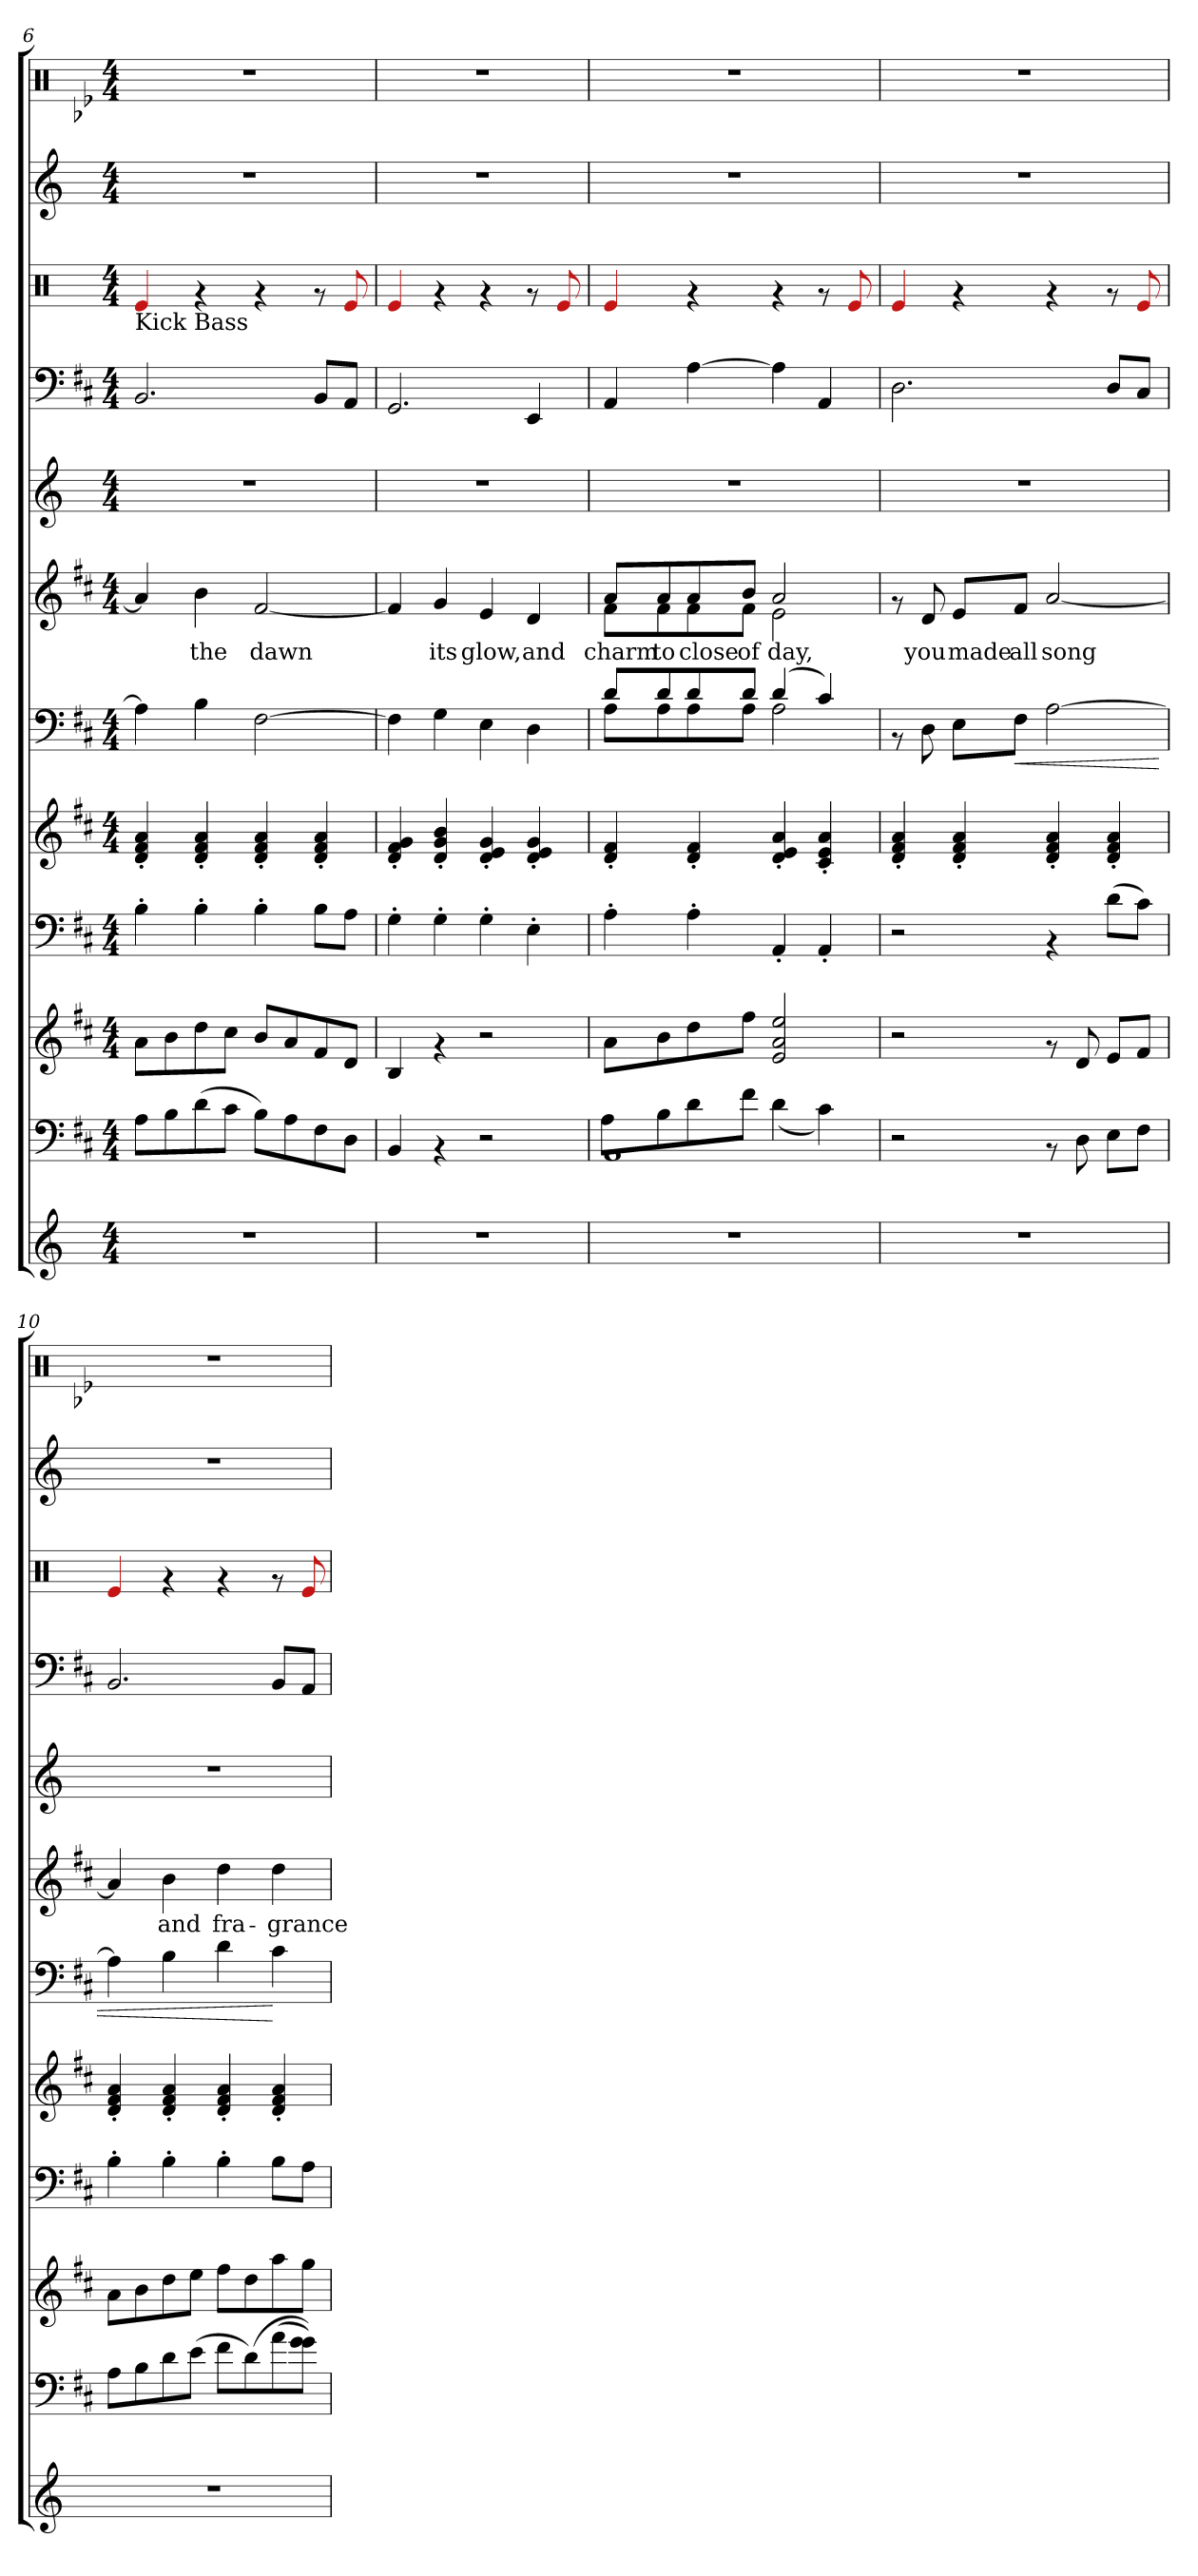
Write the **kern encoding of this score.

**kern	**kern	**kern	**kern	**kern	**kern	**dynam	**kern	**text	**kern	**kern	**kern	**kern	**kern
*part12	*part11	*part10	*part9	*part8	*part7	*part7	*part6	*part6	*part5	*part4	*part3	*part2	*part1
*staff12	*staff11	*staff10	*staff9	*staff8	*staff7	*staff7	*staff6	*staff6	*staff5	*staff4	*staff3	*staff2	*staff1
*clefG2	*clefF4	*clefG2	*clefF4	*clefG2	*clefF4	*	*clefG2	*	*clefG2	*clefF4	*clefX	*clefG2	*clefX
*	*ITrd1c2	*ITrd1c2	*ITrd1c2	*ITrd1c2	*ITrd1c2	*	*ITrd1c2	*	*	*ITrd1c2	*	*	*ITrd-1c-2
*k[]	*k[]	*k[]	*k[]	*k[]	*k[]	*	*k[]	*	*k[]	*k[]	*k[]	*k[]	*k[]
*C:	*C:	*C:	*C:	*C:	*C:	*	*C:	*	*C:	*C:	*C:	*C:	*C:
*M4/4	*M4/4	*M4/4	*M4/4	*M4/4	*M4/4	*	*M4/4	*	*M4/4	*M4/4	*M4/4	*M4/4	*M4/4
=6	=6	=6	=6	=6	=6	=6	=6	=6	=6	=6	=6	=6	=6
!	!	!	!	!	!	!	!	!	!	!	!LO:TX:b:t=Kick Bass	!	!
1r	8G\L	8g\L	4A'>\	4c/'< 4e/'< 4g/'<	4G\]	.	4g/]	.	1r	2.AA/	4e/	1r	1r
.	8A\	8a\	.	.	.	.	.	.	.	.	.	.	.
!	!	!	!	!	!	!	!	!LO:LY:b	!	!	!	!	!
.	(<8c\	8cc\	4A'>\	4c/'< 4e/'< 4g/'<	4A\	.	4a\	the	.	.	4rf	.	.
.	8B\J	8b\J	.	.	.	.	.	.	.	.	.	.	.
!	!	!	!	!	!	!	!	!LO:LY:b	!	!	!	!	!
.	8A\L)	8a/L	4A'>\	4c/'< 4e/'< 4g/'<	[>2E\	.	[<2e/	dawn	.	.	4rf	.	.
.	8G\	8g/	.	.	.	.	.	.	.	.	.	.	.
.	8E\	8e/	8A\L	4c/'< 4e/'< 4g/'<	.	.	.	.	.	8AA/L	8rf	.	.
.	8C\J	8c/J	8G\J	.	.	.	.	.	.	8GG/J	8e/	.	.
=7	=7	=7	=7	=7	=7	=7	=7	=7	=7	=7	=7	=7	=7
1r	4AA/	4A/	4F'>\	4c/'< 4e/'< 4f/'<	4E\]	.	4e/]	.	1r	2.FF/	4e/	1r	1r
!	!	!	!	!	!	!	!	!LO:LY:b	!	!	!	!	!
.	4rAA	4rf	4F'>\	4c/'< 4f/'< 4a/'<	4F\	.	4f/	its	.	.	4rf	.	.
!	!	!	!	!	!	!	!	!LO:LY:b	!	!	!	!	!
.	2r	2r	4F'>\	4c/'< 4d/'< 4f/'<	4D\	.	4d/	glow,	.	.	4rf	.	.
!	!	!	!	!	!	!	!	!LO:LY:b	!	!	!	!	!
.	.	.	4D'>\	4c/'< 4d/'< 4f/'<	4C\	.	4c/	and	.	4DD/	8rf	.	.
.	.	.	.	.	.	.	.	.	.	.	8e/	.	.
!!LO:LB:g=z
=8	=8	=8	=8	=8	=8	=8	=8	=8	=8	=8	=8	=8	=8
*	*^	*	*	*	*^	*	*^	*	*	*	*	*	*
!	!	!	!	!	!	!	!	!	!	!	!LO:LY:b	!	!	!	!	!
1r	1GG	8G\L	8g\L	4G'>\	4c/'< 4e/'<	8c/L	8G\L	.	8g/L	8e\L	charm	1r	4GG/	4e/	1r	1r
!	!	!	!	!	!	!	!	!	!	!	!LO:LY:b	!	!	!	!	!
.	.	8A\	8a\	.	.	8c/	8G\	.	8g/	8e\	to	.	.	.	.	.
!	!	!	!	!	!	!	!	!	!	!	!LO:LY:b	!	!	!	!	!
.	.	8c\	8cc\	4G'>\	4c/'< 4e/'<	8c/	8G\	.	8g/	8e\	close	.	[>4G\	4rf	.	.
!	!	!	!	!	!	!	!	!	!	!	!LO:LY:b	!	!	!	!	!
.	.	8e\J	8ee\J	.	.	8c/J	8G\J	.	8a/J	8e\J	of	.	.	.	.	.
!	!	!	!	!	!	!	!	!	!	!	!LO:LY:b	!	!	!	!	!
.	.	(>4c\	2d/ 2g/ 2dd/	4GG'</	4c/'< 4d/'< 4g/'<	(>4c/	2G\	.	2g/	2d\	day,	.	4G\]	4rf	.	.
.	.	4B\)	.	4GG'</	4B/'< 4d/'< 4g/'<	4B/)	.	.	.	.	.	.	4GG/	8rf	.	.
.	.	.	.	.	.	.	.	.	.	.	.	.	.	8e/	.	.
*	*	*	*	*	*	*v	*v	*	*	*	*	*	*	*	*	*
*	*v	*v	*	*	*	*	*	*v	*v	*	*	*	*	*	*
=9	=9	=9	=9	=9	=9	=9	=9	=9	=9	=9	=9	=9	=9
1r	2r	2r	2r	4c/'< 4e/'< 4g/'<	8rAA	.	8rf	.	1r	2.C\	4e/	1r	1r
!	!	!	!	!	!	!	!	!LO:LY:b	!	!	!	!	!
.	.	.	.	.	8C\	.	8c/	you	.	.	.	.	.
!	!	!	!	!	!	!	!	!LO:LY:b	!	!	!	!	!
.	.	.	.	4c/'< 4e/'< 4g/'<	8D\L	.	8d/L	made	.	.	4rf	.	.
!	!	!	!	!	!	!LO:HP:b	!	!LO:LY:b	!	!	!	!	!
.	.	.	.	.	8E\J	<	8e/J	all	.	.	.	.	.
!	!	!	!	!	!	!	!	!LO:LY:b	!	!	!	!	!
.	8rAA	8rf	4rAA	4c/'< 4e/'< 4g/'<	[>2G\	.	[<2g/	song	.	.	4rf	.	.
.	8C\	8c/	.	.	.	.	.	.	.	.	.	.	.
.	8D\L	8d/L	(<8c\L	4c/'< 4e/'< 4g/'<	.	.	.	.	.	8C/L	8rf	.	.
.	8E\J	8e/J	8B\J)	.	.	.	.	.	.	8BB/J	8e/	.	.
=10	=10	=10	=10	=10	=10	=10	=10	=10	=10	=10	=10	=10	=10
1r	8G\L	8g\L	4A'>\	4c/'< 4e/'< 4g/'<	4G\]	.	4g/]	.	1r	2.AA/	4e/	1r	1r
.	8A\	8a\	.	.	.	.	.	.	.	.	.	.	.
!	!	!	!	!	!	!	!	!LO:LY:b	!	!	!	!	!
.	8c\	8cc\	4A'>\	4c/'< 4e/'< 4g/'<	4A\	.	4a\	and	.	.	4rf	.	.
.	(<8d\J	8dd\J	.	.	.	.	.	.	.	.	.	.	.
!	!	!	!	!	!	!	!	!LO:LY:b	!	!	!	!	!
.	8e\L	8ee\L	4A'>\	4c/'< 4e/'< 4g/'<	4c\	.	4cc\	fra-	.	.	4rf	.	.
.	(<8c\)	8cc\	.	.	.	.	.	.	.	.	.	.	.
!	!	!	!	!	!	!	!	!LO:LY:b	!	!	!	!	!
.	(<8g\	8gg\	8A\L	4c/'< 4e/'< 4g/'<	4B\	[	4cc\	-grance	.	8AA/L	8rf	.	.
.	8f\ 8f\J))	8ff\J	8G\J	.	.	.	.	.	.	8GG/J	8e/	.	.
=	=	=	=	=	=	=	=	=	=	=	=	=	=
*-	*-	*-	*-	*-	*-	*-	*-	*-	*-	*-	*-	*-	*-
